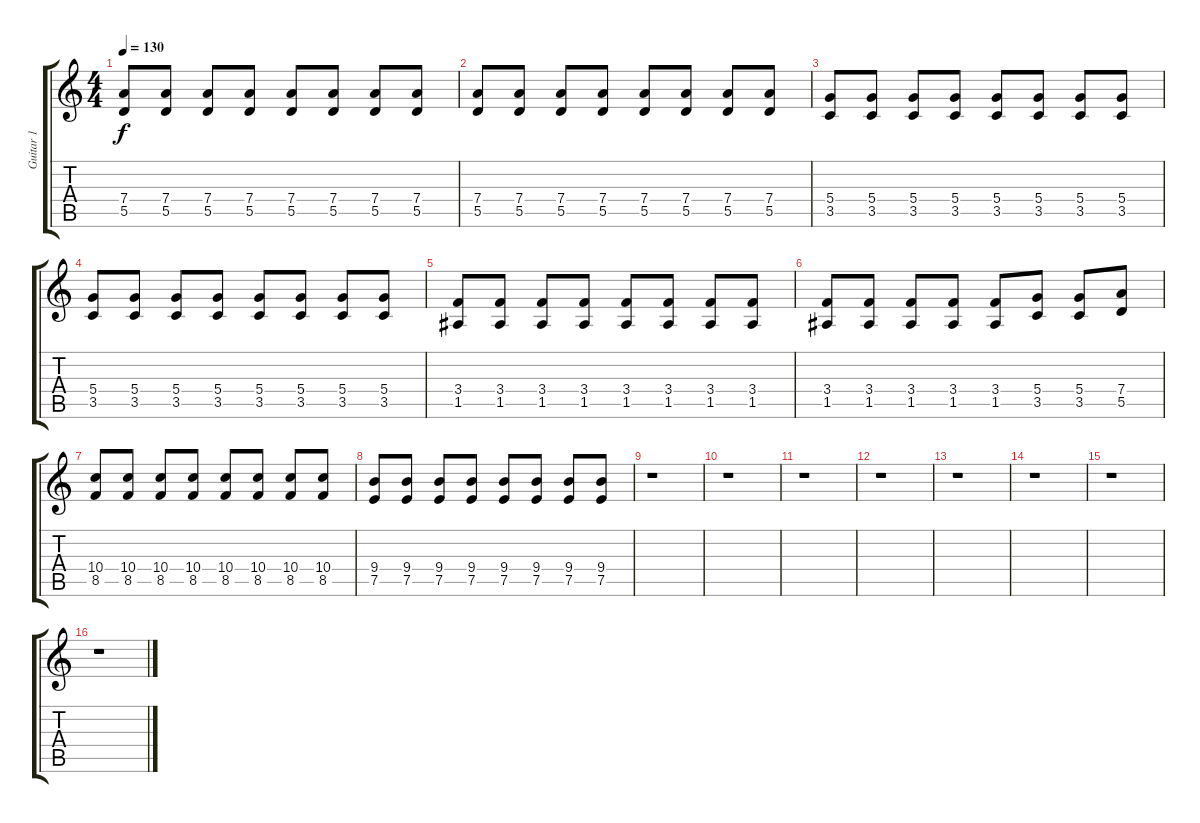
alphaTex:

\track ("Guitar 1" "Guitar 1") {instrument distortionguitar}
\staff {score tabs}
\tuning (E4 B3 G3 D3 A2 D2) {hide}
\ts (4 4)
\tempo 130
\clef g2
\ks c
(7.4 5.5).8{dy f} (7.4 5.5).8 (7.4 5.5).8 (7.4 5.5).8 (7.4 5.5).8 (7.4 5.5).8 (7.4 5.5).8 (7.4 5.5).8 |
(7.4 5.5).8 (7.4 5.5).8 (7.4 5.5).8 (7.4 5.5).8 (7.4 5.5).8 (7.4 5.5).8 (7.4 5.5).8 (7.4 5.5).8 |
(5.4 3.5).8 (5.4 3.5).8 (5.4 3.5).8 (5.4 3.5).8 (5.4 3.5).8 (5.4 3.5).8 (5.4 3.5).8 (5.4 3.5).8 |
(5.4 3.5).8 (5.4 3.5).8 (5.4 3.5).8 (5.4 3.5).8 (5.4 3.5).8 (5.4 3.5).8 (5.4 3.5).8 (5.4 3.5).8 |
(3.4 1.5).8 (3.4 1.5).8 (3.4 1.5).8 (3.4 1.5).8 (3.4 1.5).8 (3.4 1.5).8 (3.4 1.5).8 (3.4 1.5).8 |
(3.4 1.5).8 (3.4 1.5).8 (3.4 1.5).8 (3.4 1.5).8 (3.4 1.5).8 (5.4 3.5).8 (5.4 3.5).8 (7.4 5.5).8 |
(10.4 8.5).8 (10.4 8.5).8 (10.4 8.5).8 (10.4 8.5).8 (10.4 8.5).8 (10.4 8.5).8 (10.4 8.5).8 (10.4 8.5).8 |
(9.4 7.5).8 (9.4 7.5).8 (9.4 7.5).8 (9.4 7.5).8 (9.4 7.5).8 (9.4 7.5).8 (9.4 7.5).8 (9.4 7.5).8 |
r.1 |
r.1 |
r.1 |
r.1 |
r.1 |
r.1 |
r.1 |
r.1
